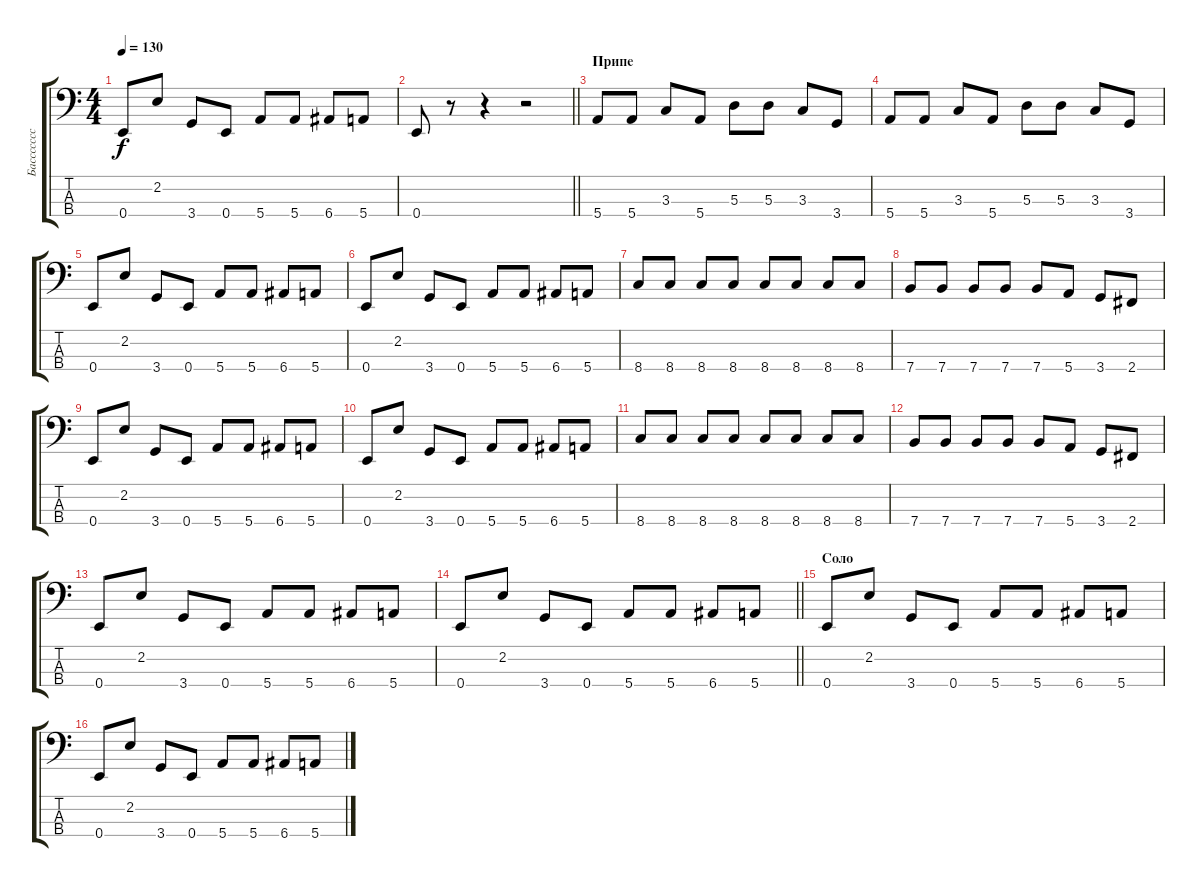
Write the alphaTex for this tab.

\track ("Бассссссс" "Бассссссс") {instrument electricbassfinger}
\staff {score tabs}
\tuning (G2 D2 A1 E1) {hide}
\ts (4 4)
\tempo 130
\clef f4
\ks c
0.4.8{dy f} 2.2.8 3.4.8 0.4.8 5.4.8 5.4.8 6.4.8 5.4.8 |
\barLineRight lightlight
0.4.8 r.8 r.4 r.2 |
\section ("" "Припе")
5.4.8 5.4.8 3.3.8 5.4.8 5.3.8 5.3.8 3.3.8 3.4.8 |
5.4.8 5.4.8 3.3.8 5.4.8 5.3.8 5.3.8 3.3.8 3.4.8 |
0.4.8 2.2.8 3.4.8 0.4.8 5.4.8 5.4.8 6.4.8 5.4.8 |
0.4.8 2.2.8 3.4.8 0.4.8 5.4.8 5.4.8 6.4.8 5.4.8 |
8.4.8 8.4.8 8.4.8 8.4.8 8.4.8 8.4.8 8.4.8 8.4.8 |
7.4.8 7.4.8 7.4.8 7.4.8 7.4.8 5.4.8 3.4.8 2.4.8 |
0.4.8 2.2.8 3.4.8 0.4.8 5.4.8 5.4.8 6.4.8 5.4.8 |
0.4.8 2.2.8 3.4.8 0.4.8 5.4.8 5.4.8 6.4.8 5.4.8 |
8.4.8 8.4.8 8.4.8 8.4.8 8.4.8 8.4.8 8.4.8 8.4.8 |
7.4.8 7.4.8 7.4.8 7.4.8 7.4.8 5.4.8 3.4.8 2.4.8 |
0.4.8 2.2.8 3.4.8 0.4.8 5.4.8 5.4.8 6.4.8 5.4.8 |
\barLineRight lightlight
0.4.8 2.2.8 3.4.8 0.4.8 5.4.8 5.4.8 6.4.8 5.4.8 |
\section ("" "Соло")
0.4.8 2.2.8 3.4.8 0.4.8 5.4.8 5.4.8 6.4.8 5.4.8 |
0.4.8 2.2.8 3.4.8 0.4.8 5.4.8 5.4.8 6.4.8 5.4.8
